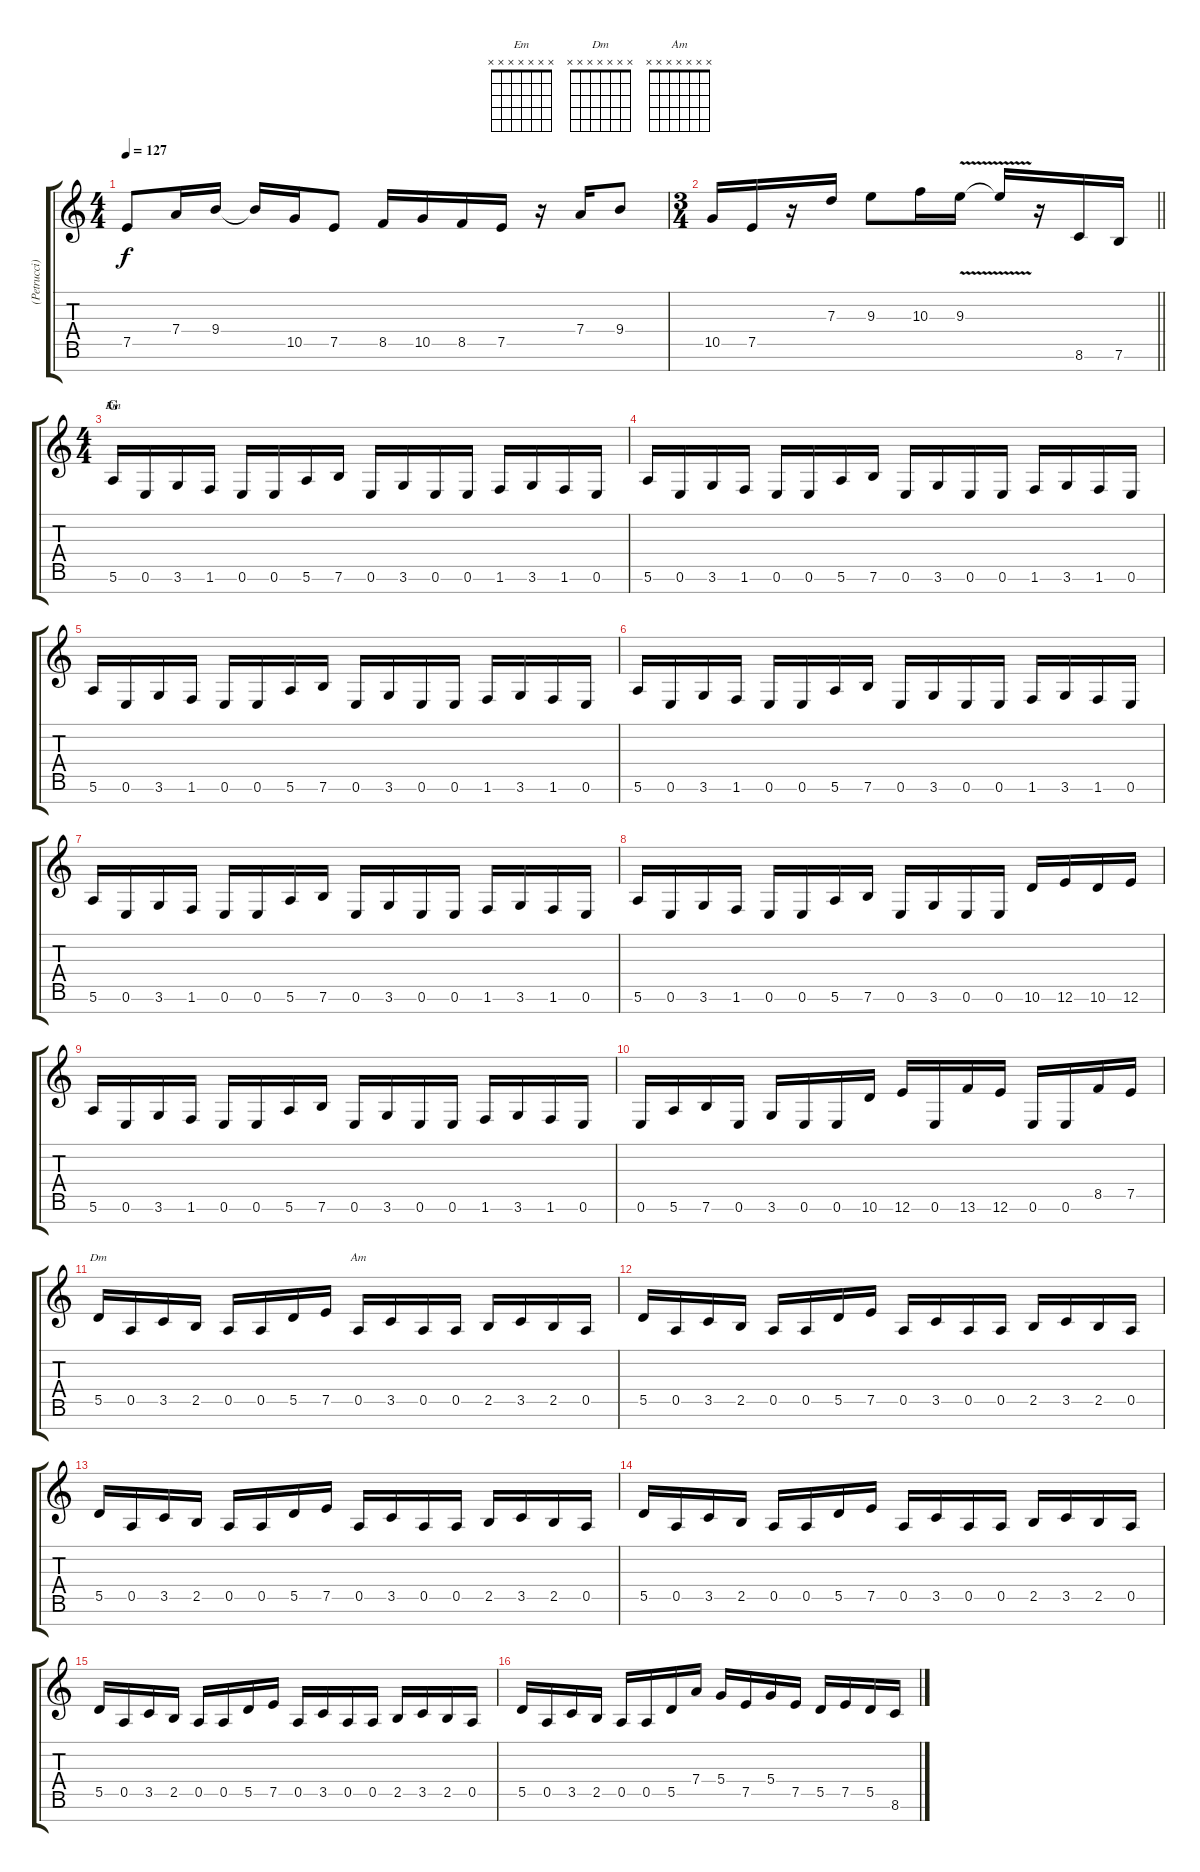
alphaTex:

\track ("(Petrucci) Elec. Gtr. 2" "(Petrucci)") {instrument distortionguitar}
\staff {score tabs}
\tuning (E4 B3 G3 D3 A2 E2 B1) {hide}
\chord ("Em" x x x x x x x)
\chord ("Dm" x x x x x x x)
\chord ("Am" x x x x x x x)
\ts (4 4)
\tempo 127
\clef g2
\ks aminor
7.5.8{dy f} 7.4.16 9.4.16 9.4{t}.16 10.5.16 7.5.8 8.5.16 10.5.16 8.5.16 7.5.16 r.16 7.4.16 9.4.8 |
\ts (3 4)
\barLineRight lightlight
10.5.16 7.5.16 r.16 7.3.16 9.3.8 10.3.16 9.3{v}.16 9.3{t}.16 r.16 8.6.16 7.6.16 |
\ts (4 4)
\section ("" "G")
5.6.16{ch "Em"} 0.6.16 3.6.16 1.6.16 0.6.16 0.6.16 5.6.16 7.6.16 0.6.16 3.6.16 0.6.16 0.6.16 1.6.16 3.6.16 1.6.16 0.6.16 |
5.6.16 0.6.16 3.6.16 1.6.16 0.6.16 0.6.16 5.6.16 7.6.16 0.6.16 3.6.16 0.6.16 0.6.16 1.6.16 3.6.16 1.6.16 0.6.16 |
5.6.16 0.6.16 3.6.16 1.6.16 0.6.16 0.6.16 5.6.16 7.6.16 0.6.16 3.6.16 0.6.16 0.6.16 1.6.16 3.6.16 1.6.16 0.6.16 |
5.6.16 0.6.16 3.6.16 1.6.16 0.6.16 0.6.16 5.6.16 7.6.16 0.6.16 3.6.16 0.6.16 0.6.16 1.6.16 3.6.16 1.6.16 0.6.16 |
5.6.16 0.6.16 3.6.16 1.6.16 0.6.16 0.6.16 5.6.16 7.6.16 0.6.16 3.6.16 0.6.16 0.6.16 1.6.16 3.6.16 1.6.16 0.6.16 |
5.6.16 0.6.16 3.6.16 1.6.16 0.6.16 0.6.16 5.6.16 7.6.16 0.6.16 3.6.16 0.6.16 0.6.16 10.6.16 12.6.16 10.6.16 12.6.16 |
5.6.16 0.6.16 3.6.16 1.6.16 0.6.16 0.6.16 5.6.16 7.6.16 0.6.16 3.6.16 0.6.16 0.6.16 1.6.16 3.6.16 1.6.16 0.6.16 |
0.6.16 5.6.16 7.6.16 0.6.16 3.6.16 0.6.16 0.6.16 10.6.16 12.6.16 0.6.16 13.6.16 12.6.16 0.6.16 0.6.16 8.5.16 7.5.16 |
5.5.16{ch "Dm"} 0.5.16 3.5.16 2.5.16 0.5.16 0.5.16 5.5.16 7.5.16 0.5.16{ch "Am"} 3.5.16 0.5.16 0.5.16 2.5.16 3.5.16 2.5.16 0.5.16 |
5.5.16 0.5.16 3.5.16 2.5.16 0.5.16 0.5.16 5.5.16 7.5.16 0.5.16 3.5.16 0.5.16 0.5.16 2.5.16 3.5.16 2.5.16 0.5.16 |
5.5.16 0.5.16 3.5.16 2.5.16 0.5.16 0.5.16 5.5.16 7.5.16 0.5.16 3.5.16 0.5.16 0.5.16 2.5.16 3.5.16 2.5.16 0.5.16 |
5.5.16 0.5.16 3.5.16 2.5.16 0.5.16 0.5.16 5.5.16 7.5.16 0.5.16 3.5.16 0.5.16 0.5.16 2.5.16 3.5.16 2.5.16 0.5.16 |
5.5.16 0.5.16 3.5.16 2.5.16 0.5.16 0.5.16 5.5.16 7.5.16 0.5.16 3.5.16 0.5.16 0.5.16 2.5.16 3.5.16 2.5.16 0.5.16 |
5.5.16 0.5.16 3.5.16 2.5.16 0.5.16 0.5.16 5.5.16 7.4.16 5.4.16 7.5.16 5.4.16 7.5.16 5.5.16 7.5.16 5.5.16 8.6.16
